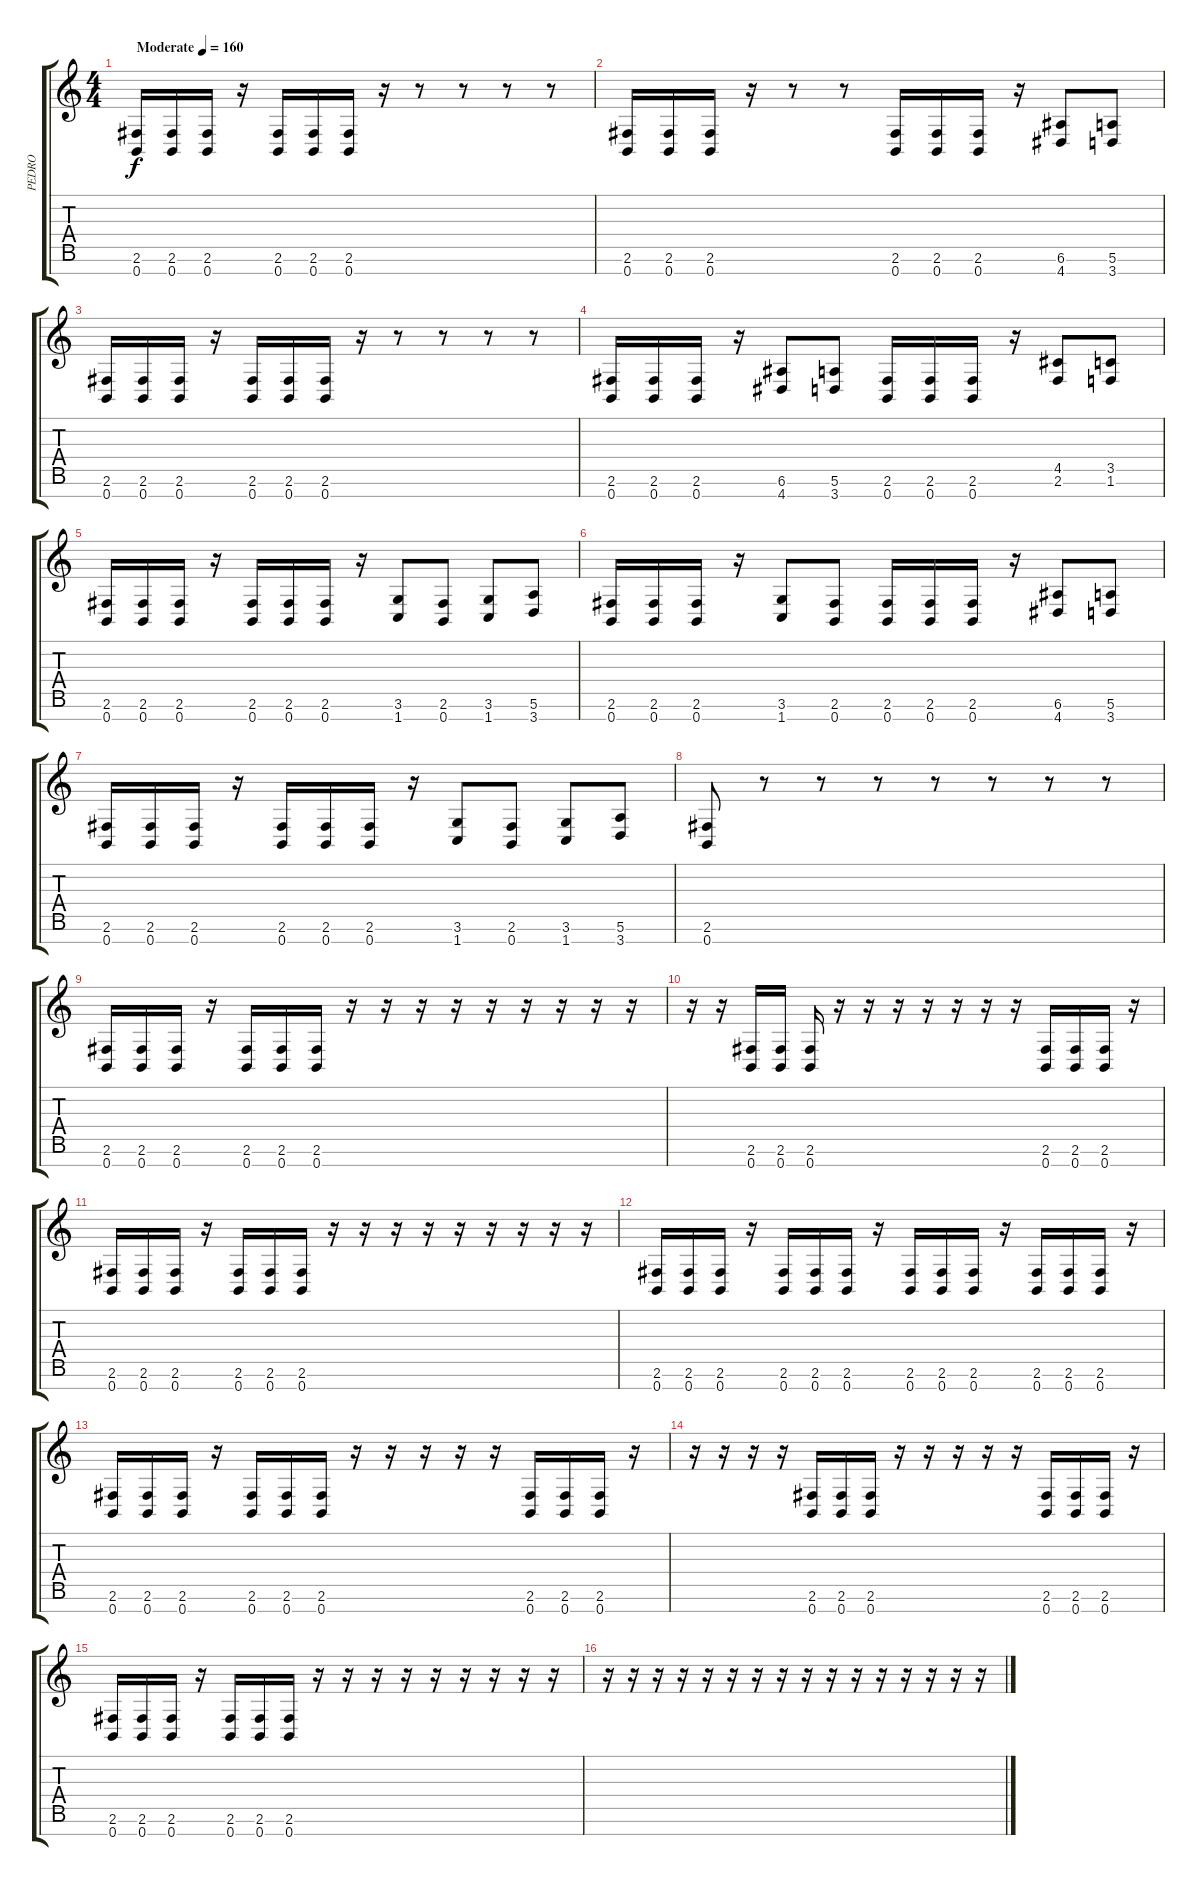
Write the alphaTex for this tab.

\track ("PEDRO" "PEDRO") {instrument distortionguitar}
\staff {score tabs}
\tuning (E4 B3 G3 D3 A2 E2 B1) {hide}
\ts (4 4)
\tempo (160 "Moderate")
\clef g2
\ks c
(2.6 0.7).16{dy f instrument distortionguitar} (2.6 0.7).16 (2.6 0.7).16 r.16 (2.6 0.7).16 (2.6 0.7).16 (2.6 0.7).16 r.16 r.8 r.8 r.8 r.8 |
(2.6 0.7).16 (2.6 0.7).16 (2.6 0.7).16 r.16 r.8 r.8 (2.6 0.7).16 (2.6 0.7).16 (2.6 0.7).16 r.16 (6.6 4.7).8 (5.6 3.7).8 |
(2.6 0.7).16 (2.6 0.7).16 (2.6 0.7).16 r.16 (2.6 0.7).16 (2.6 0.7).16 (2.6 0.7).16 r.16 r.8 r.8 r.8 r.8 |
(2.6 0.7).16 (2.6 0.7).16 (2.6 0.7).16 r.16 (6.6 4.7).8 (5.6 3.7).8 (2.6 0.7).16 (2.6 0.7).16 (2.6 0.7).16 r.16 (4.5 2.6).8 (3.5 1.6).8 |
(2.6 0.7).16 (2.6 0.7).16 (2.6 0.7).16 r.16 (2.6 0.7).16 (2.6 0.7).16 (2.6 0.7).16 r.16 (3.6 1.7).8 (2.6 0.7).8 (3.6 1.7).8 (5.6 3.7).8 |
(2.6 0.7).16 (2.6 0.7).16 (2.6 0.7).16 r.16 (3.6 1.7).8 (2.6 0.7).8 (2.6 0.7).16 (2.6 0.7).16 (2.6 0.7).16 r.16 (6.6 4.7).8 (5.6 3.7).8 |
(2.6 0.7).16 (2.6 0.7).16 (2.6 0.7).16 r.16 (2.6 0.7).16 (2.6 0.7).16 (2.6 0.7).16 r.16 (3.6 1.7).8 (2.6 0.7).8 (3.6 1.7).8 (5.6 3.7).8 |
(2.6 0.7).8 r.8 r.8 r.8 r.8 r.8 r.8 r.8 |
(2.6 0.7).16 (2.6 0.7).16 (2.6 0.7).16 r.16 (2.6 0.7).16 (2.6 0.7).16 (2.6 0.7).16 r.16 r.16 r.16 r.16 r.16 r.16 r.16 r.16 r.16 |
r.16 r.16 (2.6 0.7).16 (2.6 0.7).16 (2.6 0.7).16 r.16 r.16 r.16 r.16 r.16 r.16 r.16 (2.6 0.7).16 (2.6 0.7).16 (2.6 0.7).16 r.16 |
(2.6 0.7).16 (2.6 0.7).16 (2.6 0.7).16 r.16 (2.6 0.7).16 (2.6 0.7).16 (2.6 0.7).16 r.16 r.16 r.16 r.16 r.16 r.16 r.16 r.16 r.16 |
(2.6 0.7).16 (2.6 0.7).16 (2.6 0.7).16 r.16 (2.6 0.7).16 (2.6 0.7).16 (2.6 0.7).16 r.16 (2.6 0.7).16 (2.6 0.7).16 (2.6 0.7).16 r.16 (2.6 0.7).16 (2.6 0.7).16 (2.6 0.7).16 r.16 |
(2.6 0.7).16 (2.6 0.7).16 (2.6 0.7).16 r.16 (2.6 0.7).16 (2.6 0.7).16 (2.6 0.7).16 r.16 r.16 r.16 r.16 r.16 (2.6 0.7).16 (2.6 0.7).16 (2.6 0.7).16 r.16 |
r.16 r.16 r.16 r.16 (2.6 0.7).16 (2.6 0.7).16 (2.6 0.7).16 r.16 r.16 r.16 r.16 r.16 (2.6 0.7).16 (2.6 0.7).16 (2.6 0.7).16 r.16 |
(2.6 0.7).16 (2.6 0.7).16 (2.6 0.7).16 r.16 (2.6 0.7).16 (2.6 0.7).16 (2.6 0.7).16 r.16 r.16 r.16 r.16 r.16 r.16 r.16 r.16 r.16 |
r.16 r.16 r.16 r.16 r.16 r.16 r.16 r.16 r.16 r.16 r.16 r.16 r.16 r.16 r.16 r.16
